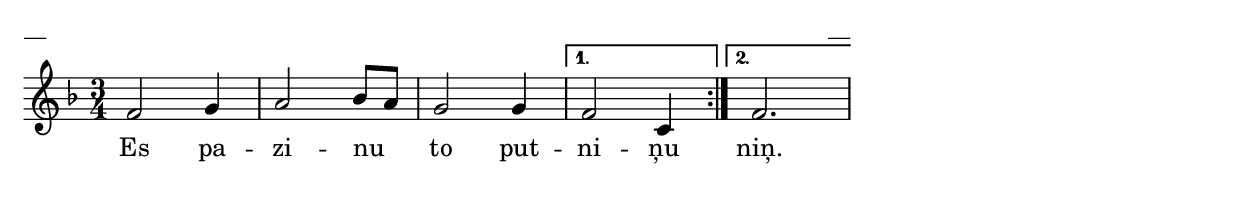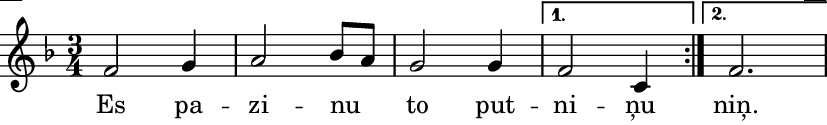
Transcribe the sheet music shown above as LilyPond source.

\version "2.13.18"
#(ly:set-option 'crop #t)

%\header {
%    title = "Es pazinu to putniņu"
%} 
\paper {
line-width = 14\cm
left-margin = 0.4\cm
between-system-padding = 0.1\cm
between-system-space = 0.1\cm
}
\layout {
indent = #0
ragged-last = ##f
}


voiceA = \relative c' {
\clef "treble"
\key f\major
\time 3/4
\repeat volta 2 {        
f2 g4 | a2 bes8[ a] | g2 g4 
}
\alternative { {f2 c4} {f2.} }
} 

lyricA = \lyricmode {
Es pa -- zi -- nu to put -- ni -- ņu niņ.
}

fullScore = <<
\new Staff {
<<
\new Voice = "voiceA" { \oneVoice \autoBeamOff \voiceA }
\new Lyrics \lyricsto "voiceA" \lyricA
>>
}
>>

\score {
\fullScore
\header { piece = "__" opus = "__" }
}
\markup { \with-color #(x11-color 'white) \sans \smaller "__" }
\score {
\unfoldRepeats
\fullScore
\midi {
\context { \Staff \remove "Staff_performer" }
\context { \Voice \consists "Staff_performer" }
}
}




